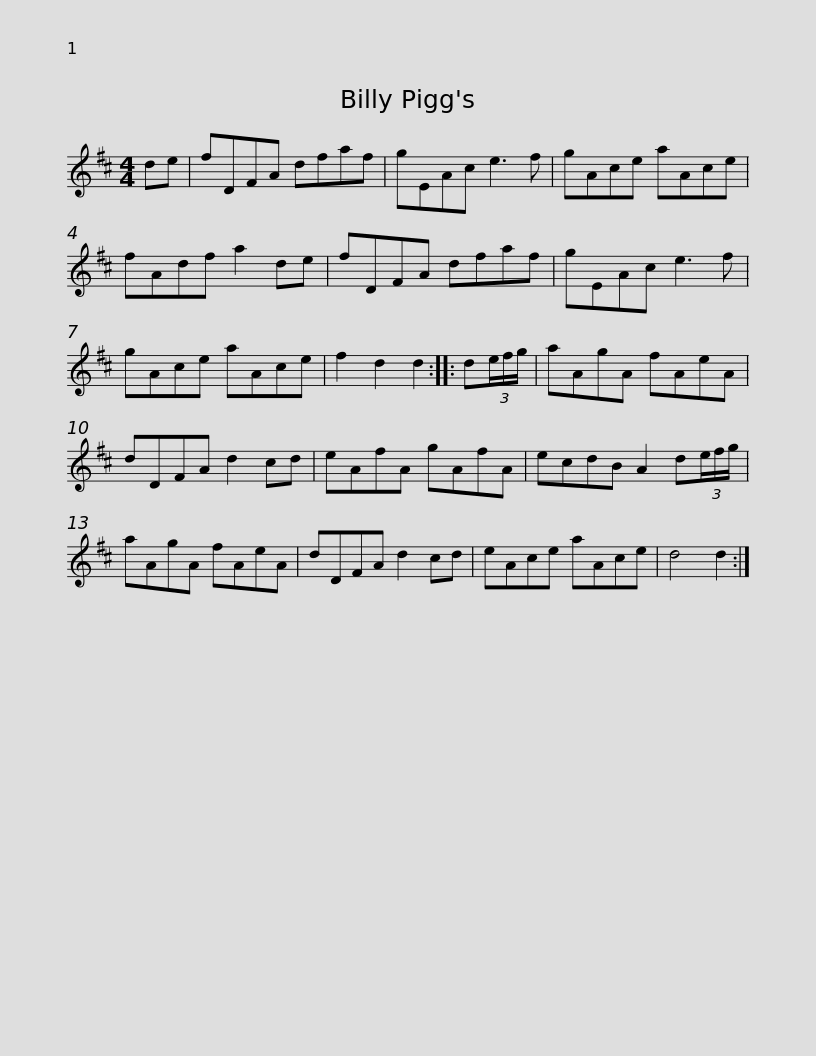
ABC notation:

X:1
L:1/8
M:4/4
I:linebreak $
K:D
V:1 treble
V:1
 de | fDFA dfaf | gEAc e3 f | gAce aAce | fAdf a2 de | %5
 fDFA dfaf |$ gEAc e3 f | gAce aAce | f2 d2 d2 :: d(3e/f/g/ | %10
 aAgA fAeA | dDFA d2 cd |$ eAfA gAfA | ecdB A2 d(3e/f/g/ | aAgA fAeA | %15
 dDFA d2 cd | eAce aAce | d4 d2 :| %18
